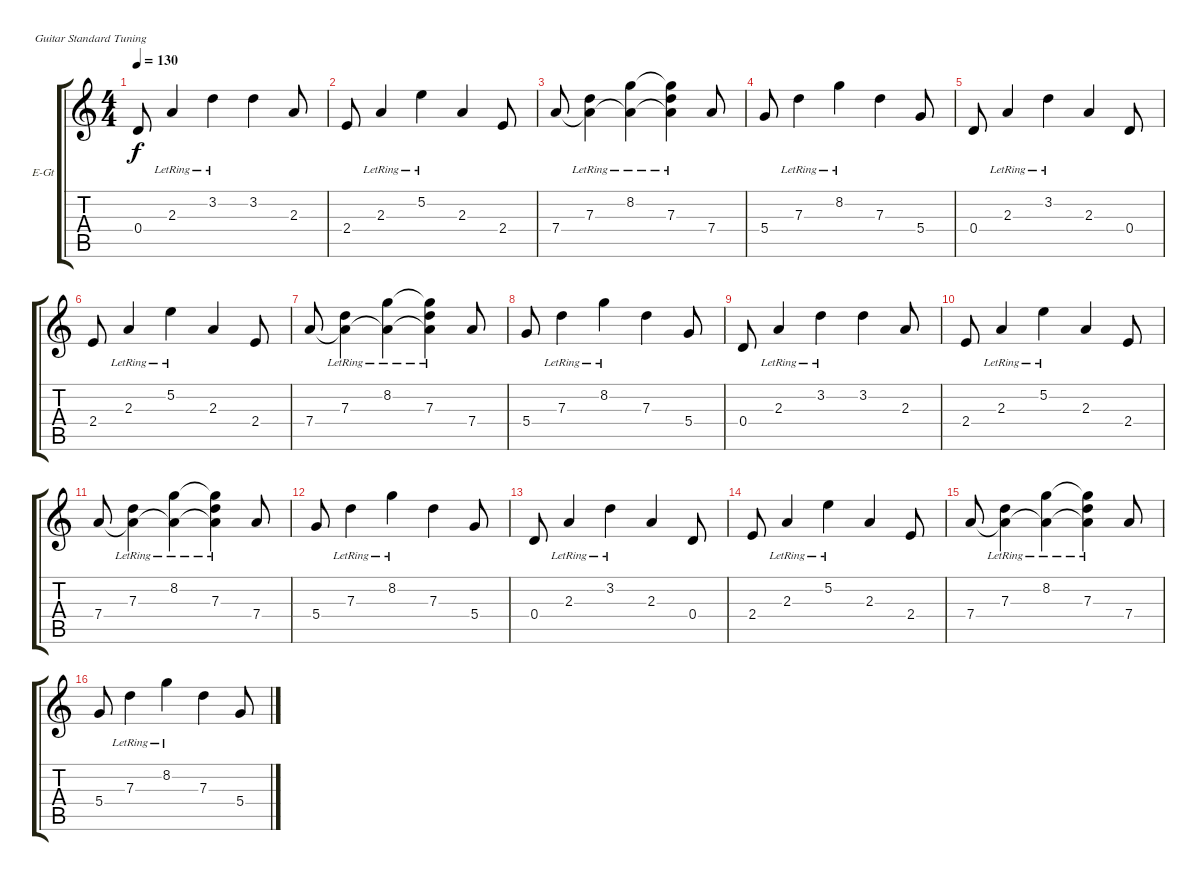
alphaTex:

\bracketExtendMode groupsimilarinstruments
\firstSystemTrackNameOrientation horizontal
\otherSystemsTrackNameOrientation horizontal
\track ("Вадим" "E-Gt") {instrument distortionguitar}
\staff {score tabs}
\tuning (E4 B3 G3 D3 A2 E2)
\ts (4 4)
\tempo 130
\clef g2
\ks c
0.4.8{dy f} 2.3{lr}.4 3.2{lr}.4 3.2.4 2.3.8 |
2.4.8 2.3{lr}.4 5.2{lr}.4 2.3.4 2.4.8 |
7.4.8 (7.3{lr} 7.4{t}).4 (8.2{lr} 7.4{t}).4 (8.2{lr t} 7.3 7.4{t}).4 7.4.8 |
5.4.8 7.3{lr}.4 8.2{lr}.4 7.3.4 5.4.8 |
0.4.8 2.3{lr}.4 3.2{lr}.4 2.3.4 0.4.8 |
2.4.8 2.3{lr}.4 5.2{lr}.4 2.3.4 2.4.8 |
7.4.8 (7.3{lr} 7.4{t}).4 (8.2{lr} 7.4{t}).4 (8.2{lr t} 7.3 7.4{t}).4 7.4.8 |
5.4.8 7.3{lr}.4 8.2{lr}.4 7.3.4 5.4.8 |
0.4.8 2.3{lr}.4 3.2{lr}.4 3.2.4 2.3.8 |
2.4.8 2.3{lr}.4 5.2{lr}.4 2.3.4 2.4.8 |
7.4.8 (7.3{lr} 7.4{t}).4 (8.2{lr} 7.4{t}).4 (8.2{lr t} 7.3 7.4{t}).4 7.4.8 |
5.4.8 7.3{lr}.4 8.2{lr}.4 7.3.4 5.4.8 |
0.4.8 2.3{lr}.4 3.2{lr}.4 2.3.4 0.4.8 |
2.4.8 2.3{lr}.4 5.2{lr}.4 2.3.4 2.4.8 |
7.4.8 (7.3{lr} 7.4{t}).4 (8.2{lr} 7.4{t}).4 (8.2{lr t} 7.3 7.4{t}).4 7.4.8 |
5.4.8 7.3{lr}.4 8.2{lr}.4 7.3.4 5.4.8
